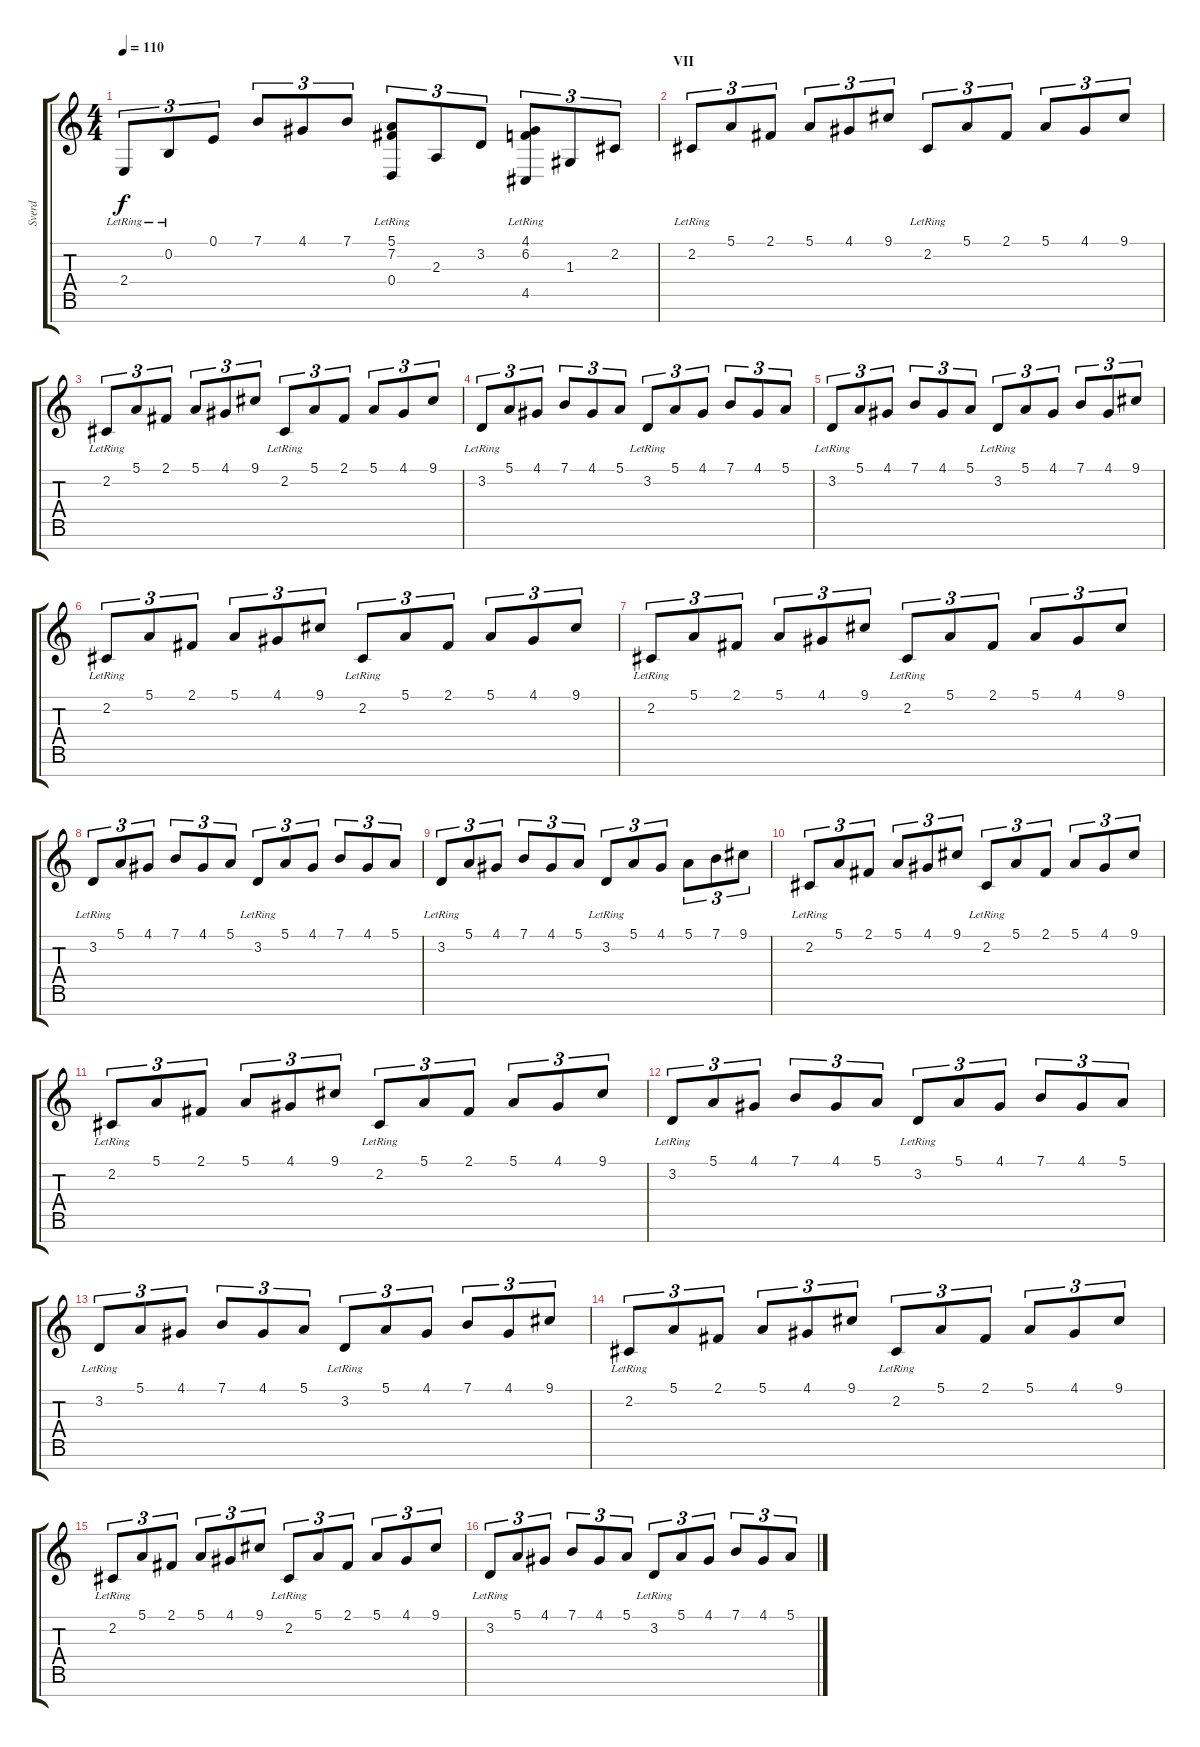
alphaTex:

\track ("Sverd" "Sverd") {instrument electricgrandpiano}
\staff {score tabs}
\tuning (E4 B3 G3 D3 A2 E2 B1) {hide}
\ts (4 4)
\tempo 110
\clef g2
\ks c
2.4{lr}.8{tu (3 2) dy f} 0.2{lr}.8{tu (3 2)} 0.1.8{tu (3 2)} 7.1.8{tu (3 2)} 4.1.8{tu (3 2)} 7.1.8{tu (3 2)} (5.1{lr} 7.2{lr} 0.4).8{tu (3 2)} 2.3.8{tu (3 2)} 3.2.8{tu (3 2)} (4.1{lr} 6.2{lr} 4.5).8{tu (3 2)} 1.3.8{tu (3 2)} 2.2.8{tu (3 2)} |
\section ("" "VII")
2.2{lr}.8{tu (3 2)} 5.1.8{tu (3 2)} 2.1.8{tu (3 2)} 5.1.8{tu (3 2)} 4.1.8{tu (3 2)} 9.1.8{tu (3 2)} 2.2{lr}.8{tu (3 2)} 5.1.8{tu (3 2)} 2.1.8{tu (3 2)} 5.1.8{tu (3 2)} 4.1.8{tu (3 2)} 9.1.8{tu (3 2)} |
2.2{lr}.8{tu (3 2)} 5.1.8{tu (3 2)} 2.1.8{tu (3 2)} 5.1.8{tu (3 2)} 4.1.8{tu (3 2)} 9.1.8{tu (3 2)} 2.2{lr}.8{tu (3 2)} 5.1.8{tu (3 2)} 2.1.8{tu (3 2)} 5.1.8{tu (3 2)} 4.1.8{tu (3 2)} 9.1.8{tu (3 2)} |
3.2{lr}.8{tu (3 2)} 5.1.8{tu (3 2)} 4.1.8{tu (3 2)} 7.1.8{tu (3 2)} 4.1.8{tu (3 2)} 5.1.8{tu (3 2)} 3.2{lr}.8{tu (3 2)} 5.1.8{tu (3 2)} 4.1.8{tu (3 2)} 7.1.8{tu (3 2)} 4.1.8{tu (3 2)} 5.1.8{tu (3 2)} |
3.2{lr}.8{tu (3 2)} 5.1.8{tu (3 2)} 4.1.8{tu (3 2)} 7.1.8{tu (3 2)} 4.1.8{tu (3 2)} 5.1.8{tu (3 2)} 3.2{lr}.8{tu (3 2)} 5.1.8{tu (3 2)} 4.1.8{tu (3 2)} 7.1.8{tu (3 2)} 4.1.8{tu (3 2)} 9.1.8{tu (3 2)} |
2.2{lr}.8{tu (3 2)} 5.1.8{tu (3 2)} 2.1.8{tu (3 2)} 5.1.8{tu (3 2)} 4.1.8{tu (3 2)} 9.1.8{tu (3 2)} 2.2{lr}.8{tu (3 2)} 5.1.8{tu (3 2)} 2.1.8{tu (3 2)} 5.1.8{tu (3 2)} 4.1.8{tu (3 2)} 9.1.8{tu (3 2)} |
2.2{lr}.8{tu (3 2)} 5.1.8{tu (3 2)} 2.1.8{tu (3 2)} 5.1.8{tu (3 2)} 4.1.8{tu (3 2)} 9.1.8{tu (3 2)} 2.2{lr}.8{tu (3 2)} 5.1.8{tu (3 2)} 2.1.8{tu (3 2)} 5.1.8{tu (3 2)} 4.1.8{tu (3 2)} 9.1.8{tu (3 2)} |
3.2{lr}.8{tu (3 2)} 5.1.8{tu (3 2)} 4.1.8{tu (3 2)} 7.1.8{tu (3 2)} 4.1.8{tu (3 2)} 5.1.8{tu (3 2)} 3.2{lr}.8{tu (3 2)} 5.1.8{tu (3 2)} 4.1.8{tu (3 2)} 7.1.8{tu (3 2)} 4.1.8{tu (3 2)} 5.1.8{tu (3 2)} |
3.2{lr}.8{tu (3 2)} 5.1.8{tu (3 2)} 4.1.8{tu (3 2)} 7.1.8{tu (3 2)} 4.1.8{tu (3 2)} 5.1.8{tu (3 2)} 3.2{lr}.8{tu (3 2)} 5.1.8{tu (3 2)} 4.1.8{tu (3 2)} 5.1.8{tu (3 2)} 7.1.8{tu (3 2)} 9.1.8{tu (3 2)} |
2.2{lr}.8{tu (3 2)} 5.1.8{tu (3 2)} 2.1.8{tu (3 2)} 5.1.8{tu (3 2)} 4.1.8{tu (3 2)} 9.1.8{tu (3 2)} 2.2{lr}.8{tu (3 2)} 5.1.8{tu (3 2)} 2.1.8{tu (3 2)} 5.1.8{tu (3 2)} 4.1.8{tu (3 2)} 9.1.8{tu (3 2)} |
2.2{lr}.8{tu (3 2)} 5.1.8{tu (3 2)} 2.1.8{tu (3 2)} 5.1.8{tu (3 2)} 4.1.8{tu (3 2)} 9.1.8{tu (3 2)} 2.2{lr}.8{tu (3 2)} 5.1.8{tu (3 2)} 2.1.8{tu (3 2)} 5.1.8{tu (3 2)} 4.1.8{tu (3 2)} 9.1.8{tu (3 2)} |
3.2{lr}.8{tu (3 2)} 5.1.8{tu (3 2)} 4.1.8{tu (3 2)} 7.1.8{tu (3 2)} 4.1.8{tu (3 2)} 5.1.8{tu (3 2)} 3.2{lr}.8{tu (3 2)} 5.1.8{tu (3 2)} 4.1.8{tu (3 2)} 7.1.8{tu (3 2)} 4.1.8{tu (3 2)} 5.1.8{tu (3 2)} |
3.2{lr}.8{tu (3 2)} 5.1.8{tu (3 2)} 4.1.8{tu (3 2)} 7.1.8{tu (3 2)} 4.1.8{tu (3 2)} 5.1.8{tu (3 2)} 3.2{lr}.8{tu (3 2)} 5.1.8{tu (3 2)} 4.1.8{tu (3 2)} 7.1.8{tu (3 2)} 4.1.8{tu (3 2)} 9.1.8{tu (3 2)} |
2.2{lr}.8{tu (3 2)} 5.1.8{tu (3 2)} 2.1.8{tu (3 2)} 5.1.8{tu (3 2)} 4.1.8{tu (3 2)} 9.1.8{tu (3 2)} 2.2{lr}.8{tu (3 2)} 5.1.8{tu (3 2)} 2.1.8{tu (3 2)} 5.1.8{tu (3 2)} 4.1.8{tu (3 2)} 9.1.8{tu (3 2)} |
2.2{lr}.8{tu (3 2)} 5.1.8{tu (3 2)} 2.1.8{tu (3 2)} 5.1.8{tu (3 2)} 4.1.8{tu (3 2)} 9.1.8{tu (3 2)} 2.2{lr}.8{tu (3 2)} 5.1.8{tu (3 2)} 2.1.8{tu (3 2)} 5.1.8{tu (3 2)} 4.1.8{tu (3 2)} 9.1.8{tu (3 2)} |
3.2{lr}.8{tu (3 2)} 5.1.8{tu (3 2)} 4.1.8{tu (3 2)} 7.1.8{tu (3 2)} 4.1.8{tu (3 2)} 5.1.8{tu (3 2)} 3.2{lr}.8{tu (3 2)} 5.1.8{tu (3 2)} 4.1.8{tu (3 2)} 7.1.8{tu (3 2)} 4.1.8{tu (3 2)} 5.1.8{tu (3 2)}
